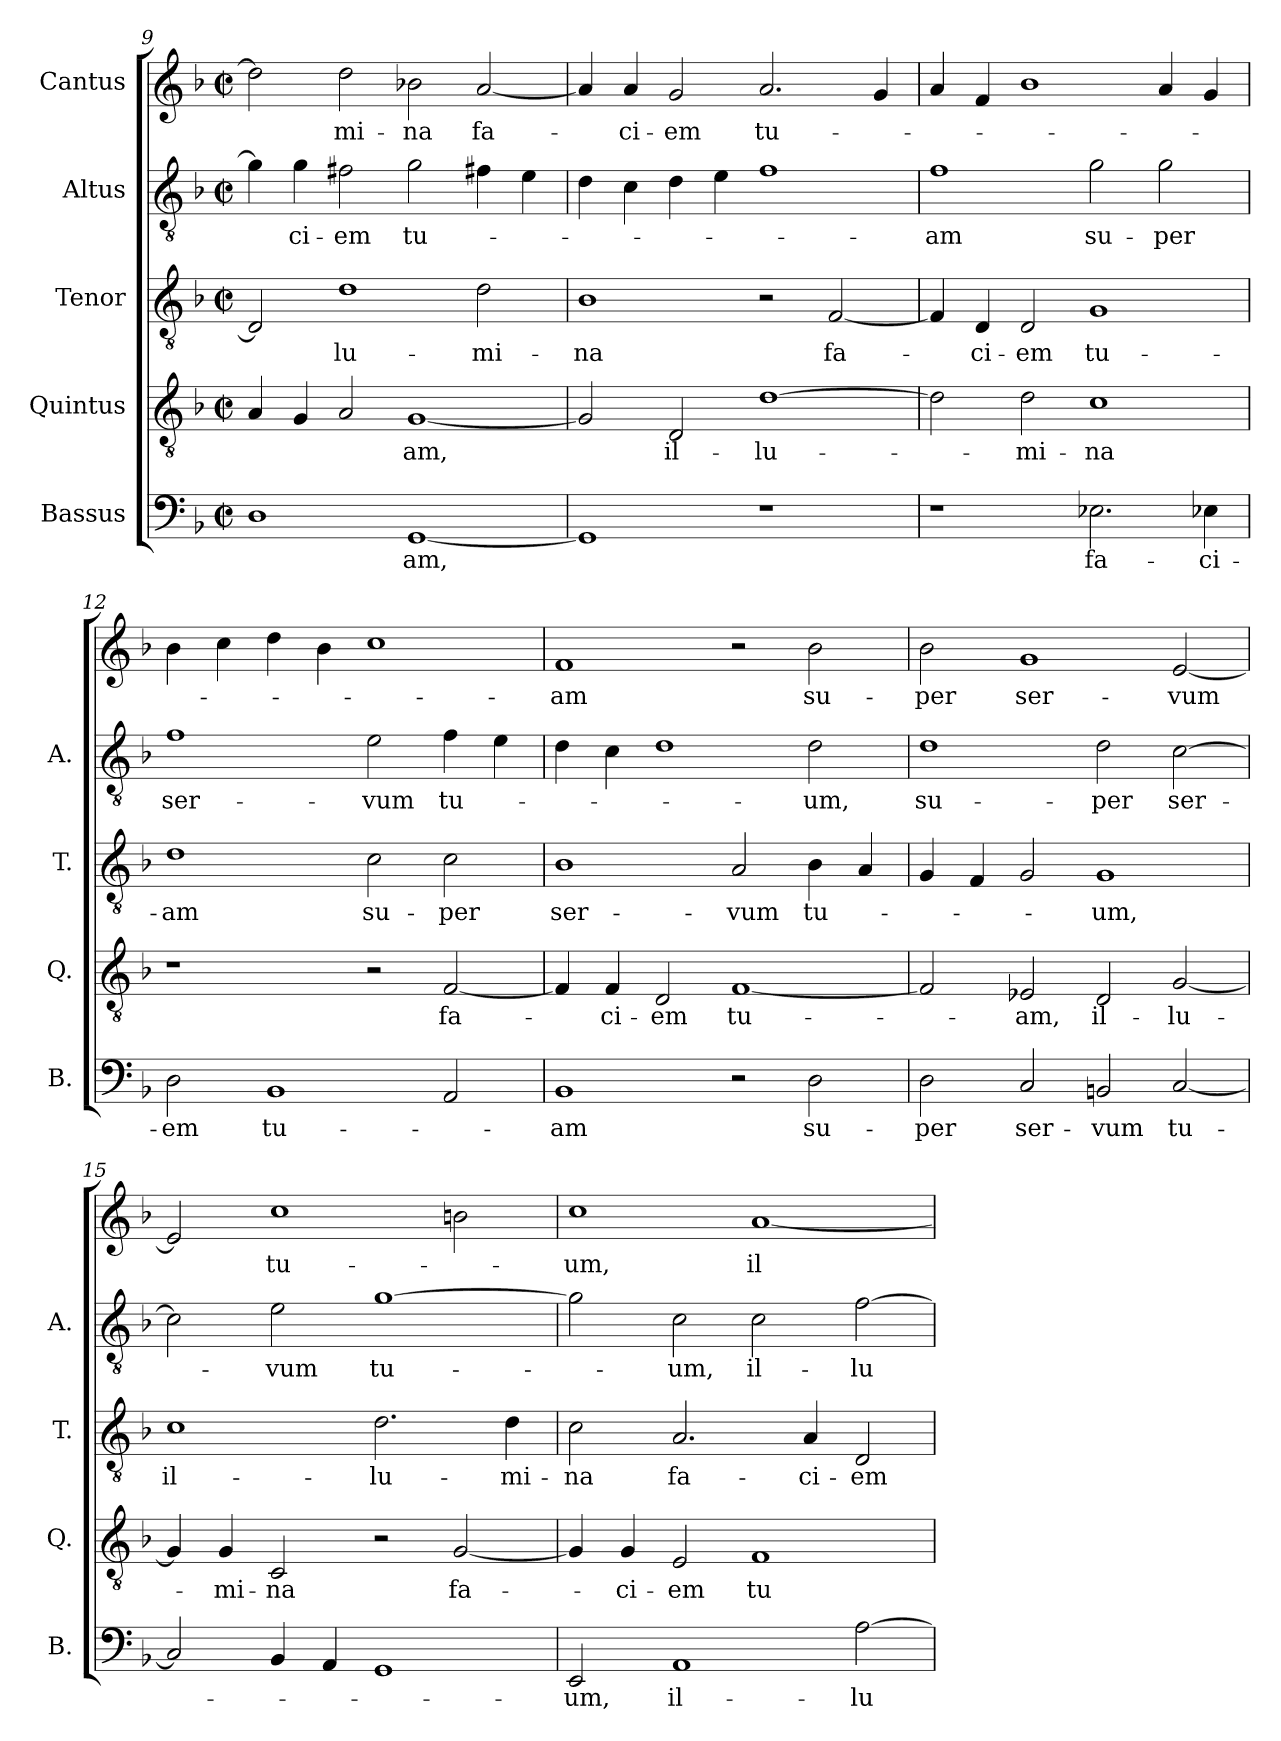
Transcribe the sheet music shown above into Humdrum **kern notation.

**kern	**text	**kern	**text	**kern	**text	**kern	**text	**kern	**text
*part5	*part5	*part4	*part4	*part3	*part3	*part2	*part2	*part1	*part1
*staff5	*staff5	*staff4	*staff4	*staff3	*staff3	*staff2	*staff2	*staff1	*staff1
*I"Bassus	*	*I"Quintus	*	*I"Tenor	*	*I"Altus	*	*I"Cantus	*
*I'B.	*	*I'Q.	*	*I'T.	*	*I'A.	*	*	*
*clefF4	*	*clefGv2	*	*clefGv2	*	*clefGv2	*	*clefG2	*
*k[b-]	*	*k[b-]	*	*k[b-]	*	*k[b-]	*	*k[b-]	*
*F:	*	*F:	*	*F:	*	*F:	*	*F:	*
*M2/2	*	*M2/2	*	*M2/2	*	*M2/2	*	*M2/2	*
*met(c|)	*	*met(c|)	*	*met(c|)	*	*met(c|)	*	*met(c|)	*
=9	=9	=9	=9	=9	=9	=9	=9	=9	=9
1D\	.	4A/	.	2D/]	.	4g\]	.	2dd\]	.
.	.	4G/	.	.	.	4g\	-ci-	.	.
.	.	2A/	.	1d\	-lu-	2f#X\	-em	2dd\	-mi-
[1GG/	-am,	[1G/	-am,	.	.	2g\	tu-	2b-X\	-na
.	.	.	.	2d\	-mi-	4f#X\	.	[2a/	fa-
.	.	.	.	.	.	4e\	.	.	.
=10	=10	=10	=10	=10	=10	=10	=10	=10	=10
1GG/]	.	2G/]	.	1B-\	-na	4d\	.	4a/]	.
.	.	.	.	.	.	4c\	.	4a/	-ci-
.	.	2D/	il-	.	.	4d\	.	2g/	-em
.	.	.	.	.	.	4e\	.	.	.
1r	.	[1d\	-lu-	2r	.	1f\	.	2.a/	tu-
.	.	.	.	[2F/	fa-	.	.	.	.
.	.	.	.	.	.	.	.	4g/	.
=11	=11	=11	=11	=11	=11	=11	=11	=11	=11
1r	.	2d\]	.	4F/]	.	1f\	-am	4a/	.
.	.	.	.	4D/	-ci-	.	.	4f/	.
.	.	2d\	-mi-	2D/	-em	.	.	1b-\	.
2.E-X\	fa-	1c\	-na	1G/	tu-	2g\	su-	.	.
.	.	.	.	.	.	2g\	-per	4a/	.
4E-X\	-ci-	.	.	.	.	.	.	4g/	.
=12	=12	=12	=12	=12	=12	=12	=12	=12	=12
2D\	-em	1r	.	1d\	-am	1f\	ser-	4b-\	.
.	.	.	.	.	.	.	.	4cc\	.
1BB-/	tu-	.	.	.	.	.	.	4dd\	.
.	.	.	.	.	.	.	.	4b-\	.
.	.	2r	.	2c\	su-	2e\	-vum	1cc\	.
2AA/	.	[2F/	fa-	2c\	-per	4f\	tu-	.	.
.	.	.	.	.	.	4e\	.	.	.
=13	=13	=13	=13	=13	=13	=13	=13	=13	=13
1BB-/	-am	4F/]	.	1B-\	ser-	4d\	.	1f/	-am
.	.	4F/	-ci-	.	.	4c\	.	.	.
.	.	2D/	-em	.	.	1d\	.	.	.
2r	.	[1F/	tu-	2A/	-vum	.	.	2r	.
2D\	su-	.	.	4B-\	tu-	2d\	-um,	2b-\	su-
.	.	.	.	4A/	.	.	.	.	.
=14	=14	=14	=14	=14	=14	=14	=14	=14	=14
2D\	-per	2F/]	.	4G/	.	1d\	su-	2b-\	-per
.	.	.	.	4F/	.	.	.	.	.
2C/	ser-	2E-X/	-am,	2G/	.	.	.	1g/	ser-
2BBn/	-vum	2D/	il-	1G/	-um,	2d\	-per	.	.
[2C/	tu-	[2G/	-lu-	.	.	[2c\	ser-	[2e/	-vum
=15	=15	=15	=15	=15	=15	=15	=15	=15	=15
2C/]	.	4G/]	.	1c\	il-	2c\]	.	2e/]	.
.	.	4G/	-mi-	.	.	.	.	.	.
4BB-/	.	2C/	-na	.	.	2e\	-vum	1cc\	tu-
4AA/	.	.	.	.	.	.	.	.	.
1GG/	.	2r	.	2.d\	-lu-	[1g\	tu-	.	.
.	.	[2G/	fa-	.	.	.	.	2bn\	.
.	.	.	.	4d\	-mi-	.	.	.	.
=16	=16	=16	=16	=16	=16	=16	=16	=16	=16
2EE/	-um,	4G/]	.	2c\	-na	2g\]	.	1cc\	-um,
.	.	4G/	-ci-	.	.	.	.	.	.
1AA/	il-	2E/	-em	2.A/	fa-	2c\	-um,	.	.
.	.	1F/	tu-	.	.	2c\	il-	[1a/	il-
.	.	.	.	4A/	-ci-	.	.	.	.
[2A\	-lu-	.	.	2D/	-em	[2f\	-lu-	.	.
=	=	=	=	=	=	=	=	=	=
*-	*-	*-	*-	*-	*-	*-	*-	*-	*-
